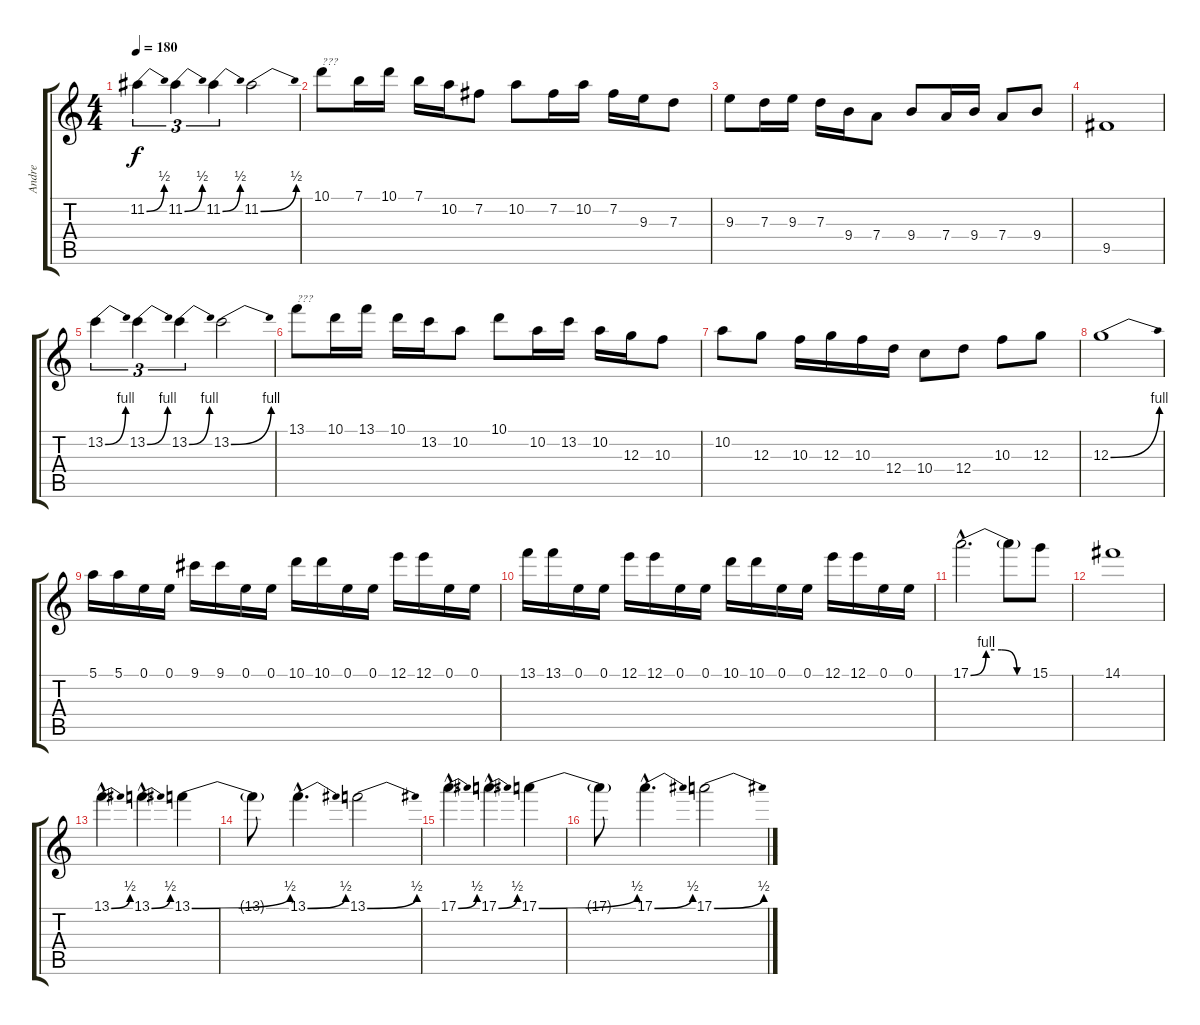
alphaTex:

\track ("Andre" "Andre") {instrument distortionguitar}
\staff {score tabs}
\tuning (E4 B3 G3 D3 A2 E2) {hide}
\ts (4 4)
\tempo 180
\clef g2
\ks c
11.2{be (bend 0 0 60 2)}.4{tu (3 2) dy f} 11.2{be (bend 0 0 60 2)}.4{tu (3 2)} 11.2{be (bend 0 0 60 2)}.4{tu (3 2)} 11.2{be (bend 0 0 60 2)}.2 |
10.1.8{txt "???"} 7.1.16 10.1.16 7.1.16 10.2.16 7.2.8 10.2.8 7.2.16 10.2.16 7.2.16 9.3.16 7.3.8 |
9.3.8 7.3.16 9.3.16 7.3.16 9.4.16 7.4.8 9.4.8 7.4.16 9.4.16 7.4.8 9.4.8 |
9.5.1 |
13.2{be (bend 0 0 60 4)}.4{tu (3 2)} 13.2{be (bend 0 0 60 4)}.4{tu (3 2)} 13.2{be (bend 0 0 60 4)}.4{tu (3 2)} 13.2{be (bend 0 0 60 4)}.2 |
13.1.8{txt "???"} 10.1.16 13.1.16 10.1.16 13.2.16 10.2.8 10.1.8 10.2.16 13.2.16 10.2.16 12.3.16 10.3.8 |
10.2.8 12.3.8 10.3.16 12.3.16 10.3.16 12.4.16 10.4.8 12.4.8 10.3.8 12.3.8 |
12.3{be (bend 0 0 60 4)}.1 |
5.1.16 5.1.16 0.1.16 0.1.16 9.1.16 9.1.16 0.1.16 0.1.16 10.1.16 10.1.16 0.1.16 0.1.16 12.1.16 12.1.16 0.1.16 0.1.16 |
13.1.16 13.1.16 0.1.16 0.1.16 12.1.16 12.1.16 0.1.16 0.1.16 10.1.16 10.1.16 0.1.16 0.1.16 12.1.16 12.1.16 0.1.16 0.1.16 |
17.1{be (custom 0 0 15 4 30 4 45 0 60 0) hac}.2{d} 17.1{t}.8 15.1.8 |
14.1.1 |
13.1{be (bend 0 0 60 2) hac}.4{d} 13.1{be (bend 0 0 60 2) hac}.4{d} 13.1{be (bend 0 0 60 2)}.4 |
13.1{t}.8 13.1{be (bend 0 0 60 2) hac}.4{d} 13.1{be (bend 0 0 60 2)}.2 |
17.1{be (bend 0 0 60 2) hac}.4{d} 17.1{be (bend 0 0 60 2) hac}.4{d} 17.1{be (bend 0 0 60 2)}.4 |
17.1{t}.8 17.1{be (bend 0 0 60 2) hac}.4{d} 17.1{be (bend 0 0 60 2)}.2
